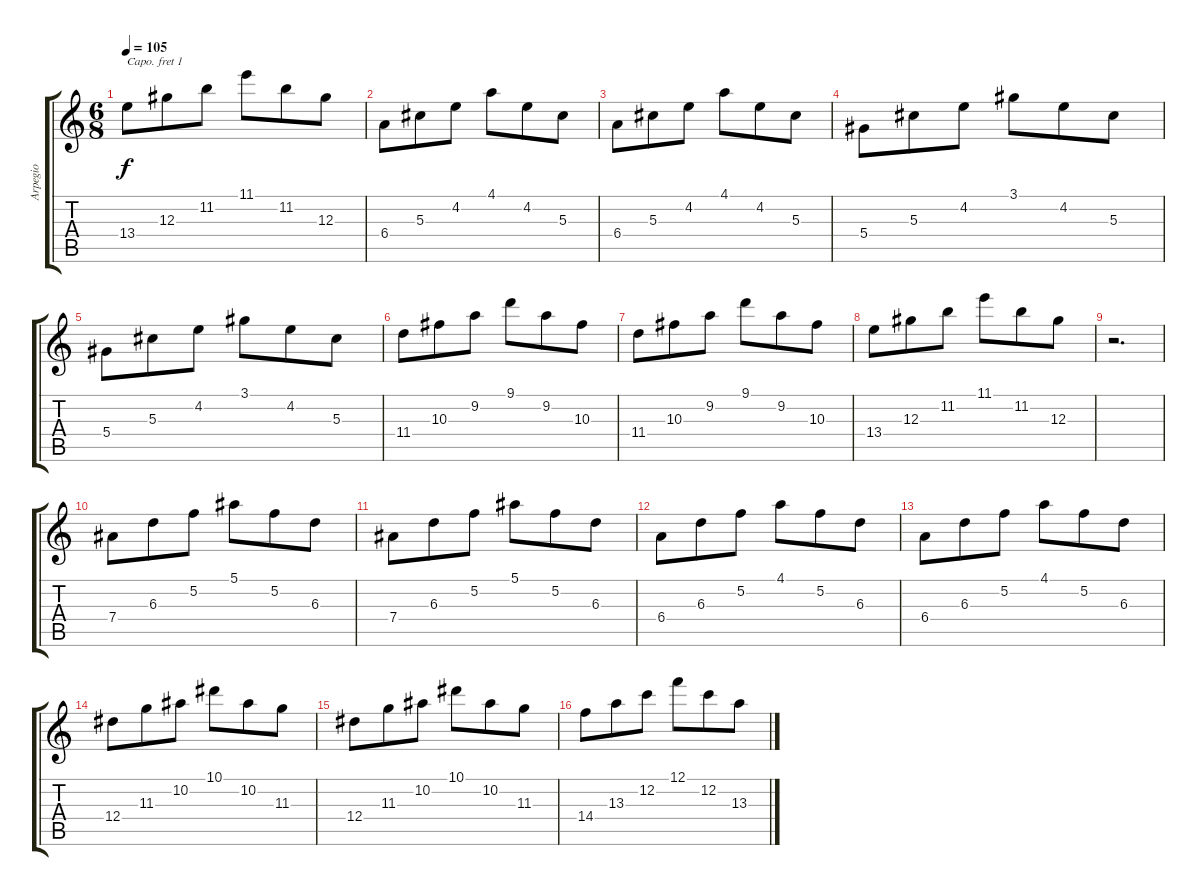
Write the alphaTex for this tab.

\track ("Arpegio" "Arpegio") {instrument acousticguitarnylon}
\staff {score tabs}
\capo 1
\tuning (E4 B3 G3 D3 A2 E2) {hide}
\ts (6 8)
\tempo 105
\clef g2
\ks c
13.4.8{dy f} 12.3.8 11.2.8 11.1.8 11.2.8 12.3.8 |
6.4.8 5.3.8 4.2.8 4.1.8 4.2.8 5.3.8 |
6.4.8 5.3.8 4.2.8 4.1.8 4.2.8 5.3.8 |
5.4.8 5.3.8 4.2.8 3.1.8 4.2.8 5.3.8 |
5.4.8 5.3.8 4.2.8 3.1.8 4.2.8 5.3.8 |
11.4.8 10.3.8 9.2.8 9.1.8 9.2.8 10.3.8 |
11.4.8 10.3.8 9.2.8 9.1.8 9.2.8 10.3.8 |
13.4.8 12.3.8 11.2.8 11.1.8 11.2.8 12.3.8 |
r.2{d} |
7.4.8 6.3.8 5.2.8 5.1.8 5.2.8 6.3.8 |
7.4.8 6.3.8 5.2.8 5.1.8 5.2.8 6.3.8 |
6.4.8 6.3.8 5.2.8 4.1.8 5.2.8 6.3.8 |
6.4.8 6.3.8 5.2.8 4.1.8 5.2.8 6.3.8 |
12.4.8 11.3.8 10.2.8 10.1.8 10.2.8 11.3.8 |
12.4.8 11.3.8 10.2.8 10.1.8 10.2.8 11.3.8 |
14.4.8 13.3.8 12.2.8 12.1.8 12.2.8 13.3.8
